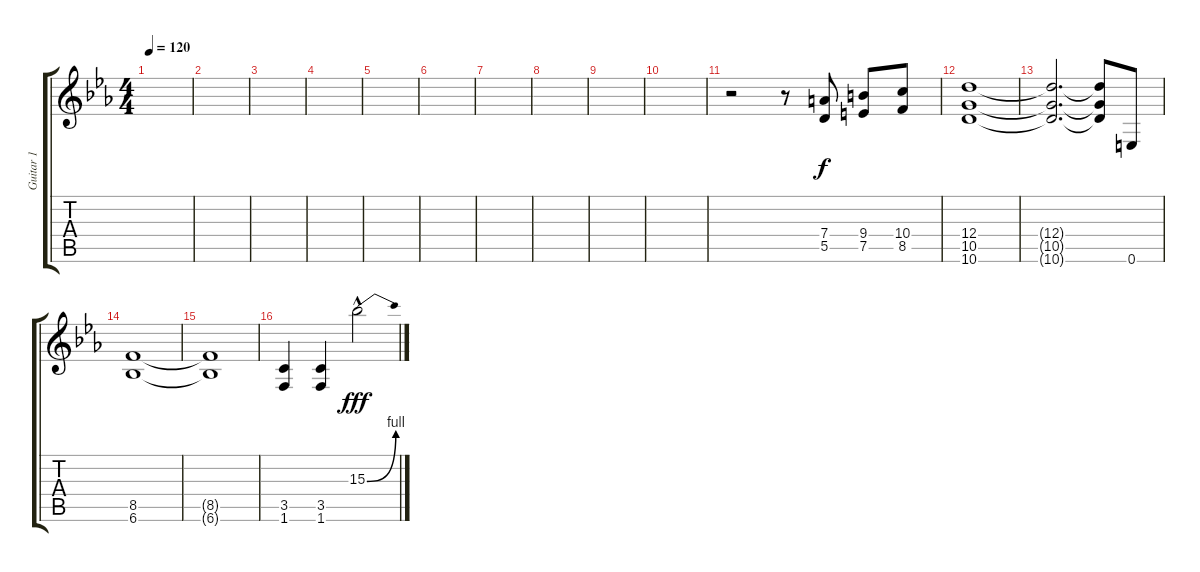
\track ("Guitar 1" "Guitar 1") {instrument overdrivenguitar}
\staff {score tabs}
\tuning (E4 B3 G3 D3 A2 E2) {hide}
\ts (4 4)
\tempo 120
\clef g2
\ks eb
|
|
|
|
|
|
|
|
|
|
r.2 r.8 (7.4 5.5).8{volume 16} (9.4 7.5).8 (10.4 8.5).8 |
(12.4 10.5 10.6).1 |
(12.4{t} 10.5{t} 10.6{t}).2{d} (12.4{t} 10.5{t} 10.6{t}).8 0.6.8 |
(8.5 6.6).1 |
(8.5{t} 6.6{t}).1 |
(3.5 1.6).4 (3.5 1.6).4 15.3{be (bend 0 0 60 4) hac}.2{dy fff}
